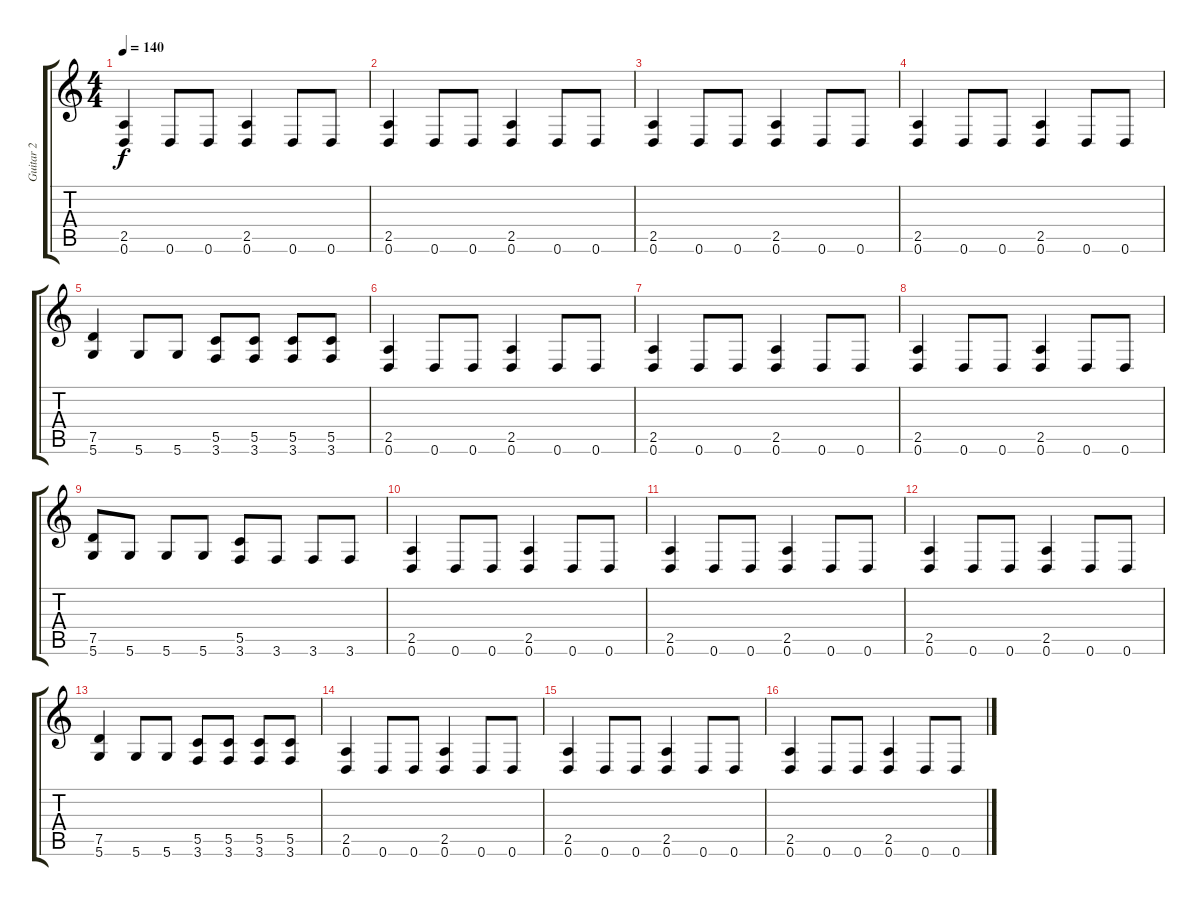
\track ("Guitar 2" "Guitar 2") {instrument distortionguitar}
\staff {score tabs}
\tuning (D4 A3 F3 C3 G2 D2) {hide}
\ts (4 4)
\tempo 140
\clef g2
\ks c
(2.5 0.6).4{dy f} 0.6.8 0.6.8 (2.5 0.6).4 0.6.8 0.6.8 |
(2.5 0.6).4 0.6.8 0.6.8 (2.5 0.6).4 0.6.8 0.6.8 |
(2.5 0.6).4 0.6.8 0.6.8 (2.5 0.6).4 0.6.8 0.6.8 |
(2.5 0.6).4 0.6.8 0.6.8 (2.5 0.6).4 0.6.8 0.6.8 |
(7.5 5.6).4 5.6.8 5.6.8 (5.5 3.6).8 (5.5 3.6).8 (5.5 3.6).8 (5.5 3.6).8 |
(2.5 0.6).4 0.6.8 0.6.8 (2.5 0.6).4 0.6.8 0.6.8 |
(2.5 0.6).4 0.6.8 0.6.8 (2.5 0.6).4 0.6.8 0.6.8 |
(2.5 0.6).4 0.6.8 0.6.8 (2.5 0.6).4 0.6.8 0.6.8 |
(7.5 5.6).8 5.6.8 5.6.8 5.6.8 (5.5 3.6).8 3.6.8 3.6.8 3.6.8 |
(2.5 0.6).4 0.6.8 0.6.8 (2.5 0.6).4 0.6.8 0.6.8 |
(2.5 0.6).4 0.6.8 0.6.8 (2.5 0.6).4 0.6.8 0.6.8 |
(2.5 0.6).4 0.6.8 0.6.8 (2.5 0.6).4 0.6.8 0.6.8 |
(7.5 5.6).4 5.6.8 5.6.8 (5.5 3.6).8 (5.5 3.6).8 (5.5 3.6).8 (5.5 3.6).8 |
(2.5 0.6).4 0.6.8 0.6.8 (2.5 0.6).4 0.6.8 0.6.8 |
(2.5 0.6).4 0.6.8 0.6.8 (2.5 0.6).4 0.6.8 0.6.8 |
(2.5 0.6).4 0.6.8 0.6.8 (2.5 0.6).4 0.6.8 0.6.8
